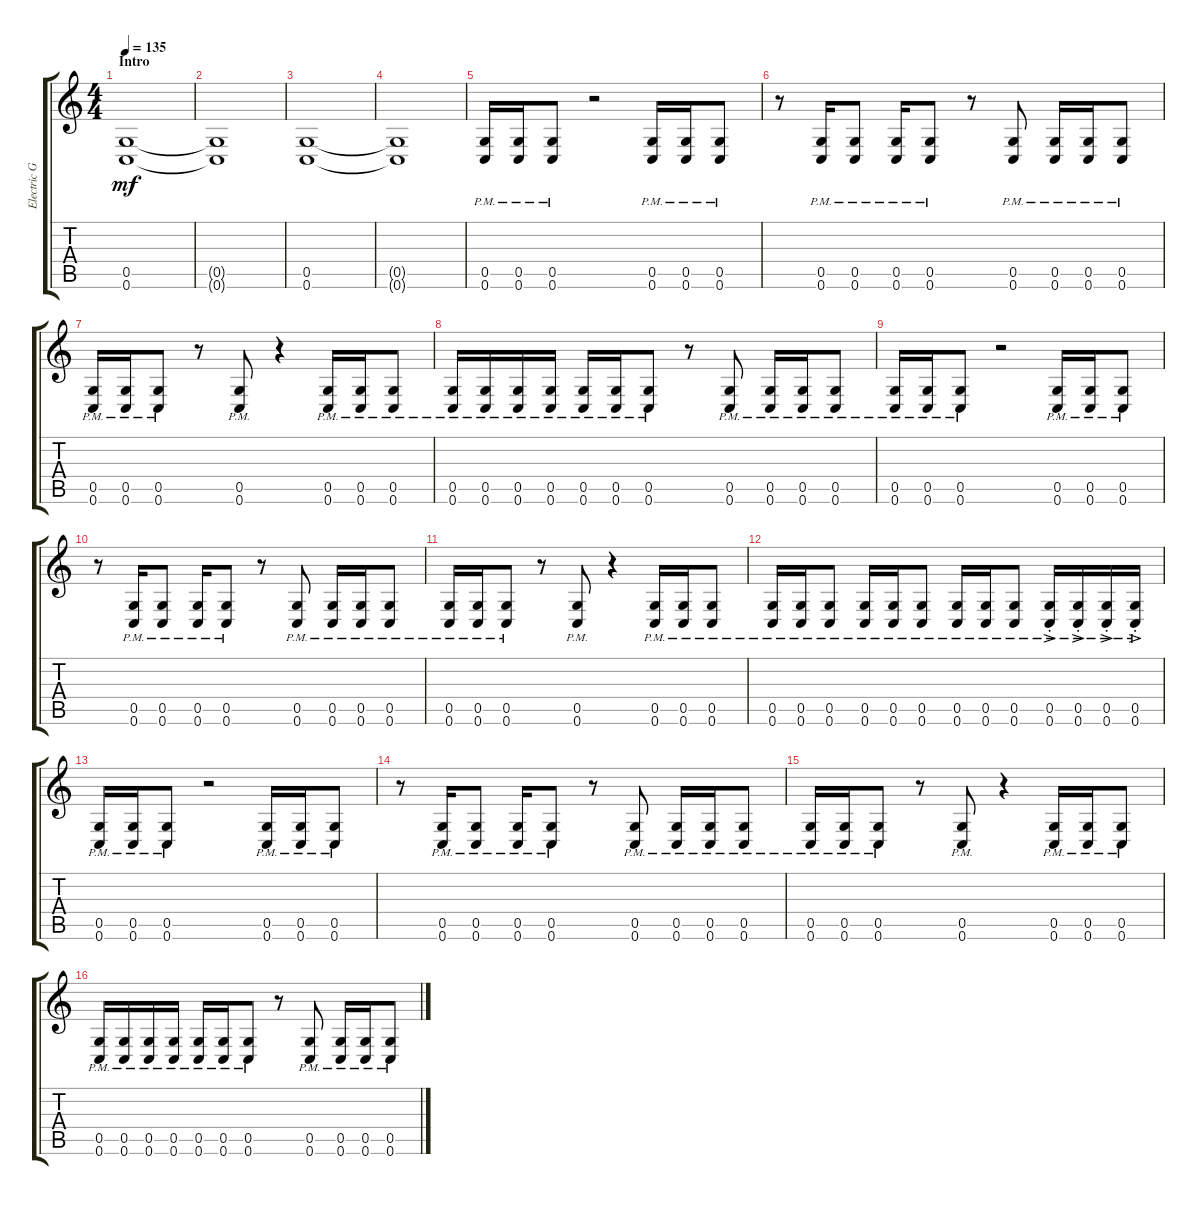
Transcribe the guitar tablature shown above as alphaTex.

\track ("Electric Guitar" "Electric G") {instrument distortionguitar}
\staff {score tabs}
\tuning (D4 A3 F3 C3 G2 C2) {hide}
\ts (4 4)
\section ("" "Intro")
\tempo 135
\clef g2
\ks c
(0.5 0.6).1{dy mf instrument distortionguitar} |
(0.5{t} 0.6{t}).1 |
(0.5 0.6).1 |
(0.5{t} 0.6{t}).1 |
(0.5{pm} 0.6{pm}).16 (0.5{pm} 0.6{pm}).16 (0.5{pm} 0.6{pm}).8 r.2 (0.5{pm} 0.6{pm}).16 (0.5{pm} 0.6{pm}).16 (0.5{pm} 0.6{pm}).8 |
r.8 (0.5{pm} 0.6{pm}).16 (0.5{pm} 0.6{pm}).8 (0.5{pm} 0.6{pm}).16 (0.5{pm} 0.6{pm}).8 r.8 (0.5{pm} 0.6{pm}).8 (0.5{pm} 0.6{pm}).16 (0.5{pm} 0.6{pm}).16 (0.5{pm} 0.6{pm}).8 |
(0.5{pm} 0.6{pm}).16 (0.5{pm} 0.6{pm}).16 (0.5{pm} 0.6{pm}).8 r.8 (0.5{pm} 0.6{pm}).8 r.4 (0.5{pm} 0.6{pm}).16 (0.5{pm} 0.6{pm}).16 (0.5{pm} 0.6{pm}).8 |
(0.5{pm} 0.6{pm}).16 (0.5{pm} 0.6{pm}).16 (0.5{pm} 0.6{pm}).16 (0.5{pm} 0.6{pm}).16 (0.5{pm} 0.6{pm}).16 (0.5{pm} 0.6{pm}).16 (0.5{pm} 0.6{pm}).8 r.8 (0.5{pm} 0.6{pm}).8 (0.5{pm} 0.6{pm}).16 (0.5{pm} 0.6{pm}).16 (0.5{pm} 0.6{pm}).8 |
(0.5{pm} 0.6{pm}).16 (0.5{pm} 0.6{pm}).16 (0.5{pm} 0.6{pm}).8 r.2 (0.5{pm} 0.6{pm}).16 (0.5{pm} 0.6{pm}).16 (0.5{pm} 0.6{pm}).8 |
r.8 (0.5{pm} 0.6{pm}).16 (0.5{pm} 0.6{pm}).8 (0.5{pm} 0.6{pm}).16 (0.5{pm} 0.6{pm}).8 r.8 (0.5{pm} 0.6{pm}).8 (0.5{pm} 0.6{pm}).16 (0.5{pm} 0.6{pm}).16 (0.5{pm} 0.6{pm}).8 |
(0.5{pm} 0.6{pm}).16 (0.5{pm} 0.6{pm}).16 (0.5{pm} 0.6{pm}).8 r.8 (0.5{pm} 0.6{pm}).8 r.4 (0.5{pm} 0.6{pm}).16 (0.5{pm} 0.6{pm}).16 (0.5{pm} 0.6{pm}).8 |
(0.5{pm} 0.6{pm}).16 (0.5{pm} 0.6{pm}).16 (0.5{pm} 0.6{pm}).8 (0.5{pm} 0.6{pm}).16 (0.5{pm} 0.6{pm}).16 (0.5{pm} 0.6{pm}).8 (0.5{pm} 0.6{pm}).16 (0.5{pm} 0.6{pm}).16 (0.5{pm} 0.6{pm}).8 (0.5{ac pm st} 0.6{ac pm st}).16 (0.5{ac pm st} 0.6{ac pm st}).16 (0.5{ac pm st} 0.6{ac pm st}).16 (0.5{ac pm st} 0.6{ac pm st}).16 |
(0.5{pm} 0.6{pm}).16 (0.5{pm} 0.6{pm}).16 (0.5{pm} 0.6{pm}).8 r.2 (0.5{pm} 0.6{pm}).16 (0.5{pm} 0.6{pm}).16 (0.5{pm} 0.6{pm}).8 |
r.8 (0.5{pm} 0.6{pm}).16 (0.5{pm} 0.6{pm}).8 (0.5{pm} 0.6{pm}).16 (0.5{pm} 0.6{pm}).8 r.8 (0.5{pm} 0.6{pm}).8 (0.5{pm} 0.6{pm}).16 (0.5{pm} 0.6{pm}).16 (0.5{pm} 0.6{pm}).8 |
(0.5{pm} 0.6{pm}).16 (0.5{pm} 0.6{pm}).16 (0.5{pm} 0.6{pm}).8 r.8 (0.5{pm} 0.6{pm}).8 r.4 (0.5{pm} 0.6{pm}).16 (0.5{pm} 0.6{pm}).16 (0.5{pm} 0.6{pm}).8 |
(0.5{pm} 0.6{pm}).16 (0.5{pm} 0.6{pm}).16 (0.5{pm} 0.6{pm}).16 (0.5{pm} 0.6{pm}).16 (0.5{pm} 0.6{pm}).16 (0.5{pm} 0.6{pm}).16 (0.5{pm} 0.6{pm}).8 r.8 (0.5{pm} 0.6{pm}).8 (0.5{pm} 0.6{pm}).16 (0.5{pm} 0.6{pm}).16 (0.5{pm} 0.6{pm}).8
